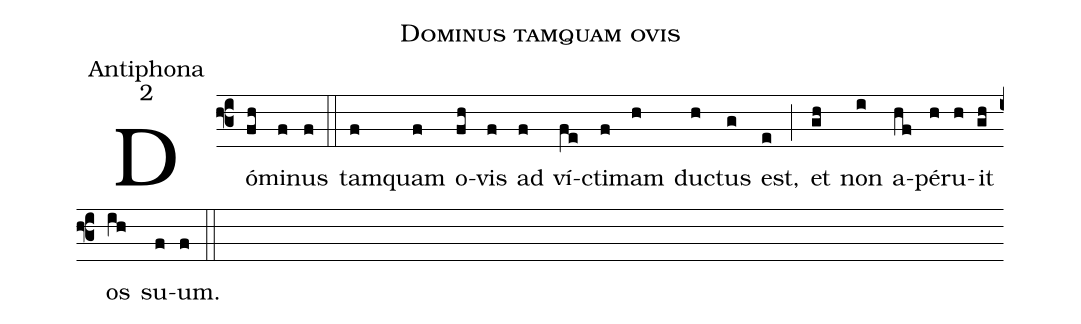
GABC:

name:Dominus tamquam ovis;
office-part:Antiphona;
mode:2;
%%
(f3) Dó(fh)mi(f)nus(f) (::)
tam(f)quam(f) o(fh)vis(f) ad(f) ví(fe)cti(f)mam(h) du(h)ctus(g) est,(e) (;) et(gh) non(i) a(hf)pé(h)ru(h)it(gh) os(ih) su(f)um.(f) (::)
